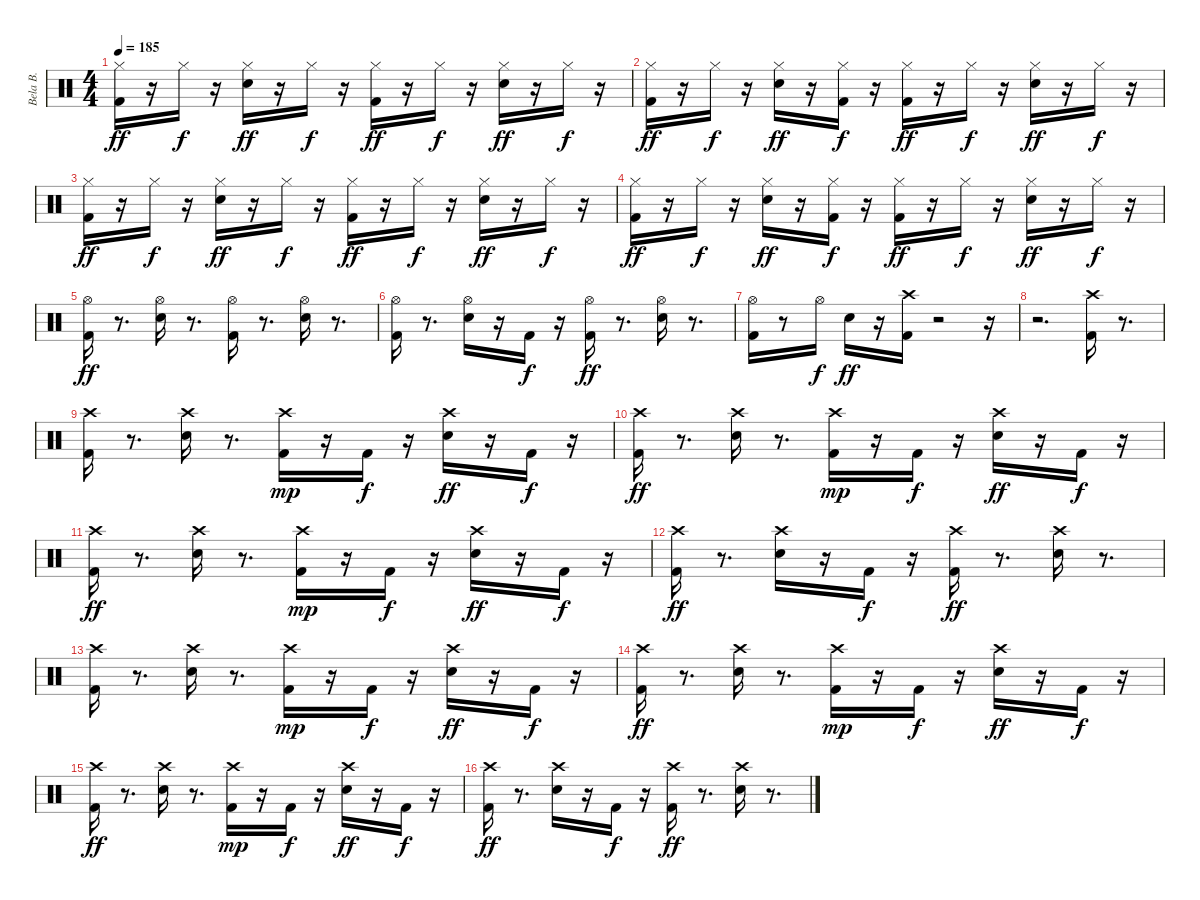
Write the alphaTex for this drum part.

\track ("Bela B." "Bela B.") {instrument percussion}
\staff {score}
\articulation defaults
\ts (4 4)
\tempo 185
\clef neutral
\ks c
("Hi-Hat (closed)" "Kick (hit) 2").16{dy ff} r.16 "Hi-Hat (closed)".16{dy f} r.16 ("Hi-Hat (closed)" "Snare (hit) 2").16{dy ff} r.16 "Hi-Hat (closed)".16{dy f} r.16 ("Hi-Hat (closed)" "Kick (hit) 2").16{dy ff} r.16 "Hi-Hat (closed)".16{dy f} r.16 ("Hi-Hat (closed)" "Snare (hit) 2").16{dy ff} r.16 "Hi-Hat (closed)".16{dy f} r.16 |
("Hi-Hat (closed)" "Kick (hit) 2").16{dy ff} r.16 "Hi-Hat (closed)".16{dy f} r.16 ("Hi-Hat (closed)" "Snare (hit) 2").16{dy ff} r.16 ("Hi-Hat (closed)" "Kick (hit) 2").16{dy f} r.16 ("Hi-Hat (closed)" "Kick (hit) 2").16{dy ff} r.16 "Hi-Hat (closed)".16{dy f} r.16 ("Hi-Hat (closed)" "Snare (hit) 2").16{dy ff} r.16 "Hi-Hat (closed)".16{dy f} r.16 |
("Hi-Hat (closed)" "Kick (hit) 2").16{dy ff} r.16 "Hi-Hat (closed)".16{dy f} r.16 ("Hi-Hat (closed)" "Snare (hit) 2").16{dy ff} r.16 "Hi-Hat (closed)".16{dy f} r.16 ("Hi-Hat (closed)" "Kick (hit) 2").16{dy ff} r.16 "Hi-Hat (closed)".16{dy f} r.16 ("Hi-Hat (closed)" "Snare (hit) 2").16{dy ff} r.16 "Hi-Hat (closed)".16{dy f} r.16 |
("Hi-Hat (closed)" "Kick (hit) 2").16{dy ff} r.16 "Hi-Hat (closed)".16{dy f} r.16 ("Hi-Hat (closed)" "Snare (hit) 2").16{dy ff} r.16 ("Hi-Hat (closed)" "Kick (hit) 2").16{dy f} r.16 ("Hi-Hat (closed)" "Kick (hit) 2").16{dy ff} r.16 "Hi-Hat (closed)".16{dy f} r.16 ("Hi-Hat (closed)" "Snare (hit) 2").16{dy ff} r.16 "Hi-Hat (closed)".16{dy f} r.16 |
("Kick (hit) 2" "Hi-Hat (open)").16{dy ff} r.8{d} ("Snare (hit) 2" "Hi-Hat (open)").16 r.8{d} ("Hi-Hat (open)" "Kick (hit) 2").16 r.8{d} ("Hi-Hat (open)" "Snare (hit) 2").16 r.8{d} |
("Hi-Hat (open)" "Kick (hit) 2").16 r.8{d} ("Hi-Hat (open)" "Snare (hit) 2").16 r.16 "Kick (hit) 2".16{dy f} r.16 ("Hi-Hat (open)" "Kick (hit) 2").16{dy ff} r.8{d} ("Hi-Hat (open)" "Snare (hit) 2").16 r.8{d} |
("Hi-Hat (open)" "Kick (hit) 2").16 r.8 "Hi-Hat (open)".16{dy f} "Snare (hit) 2".16{dy ff} r.16 ("Crash high (hit)" "Kick (hit) 2").16 r.2 r.16 |
r.2{d} ("Kick (hit) 2" "Crash high (hit)").16 r.8{d} |
("Crash high (hit)" "Kick (hit) 2").16 r.8{d} ("Crash high (hit)" "Snare (hit) 2").16 r.8{d} ("Kick (hit) 2" "Crash high (hit)").16{dy mp} r.16 "Kick (hit) 2".16{dy f} r.16 ("Crash high (hit)" "Snare (hit) 2").16{dy ff} r.16 "Kick (hit) 2".16{dy f} r.16 |
("Crash high (hit)" "Kick (hit) 2").16{dy ff} r.8{d} ("Crash high (hit)" "Snare (hit) 2").16 r.8{d} ("Kick (hit) 2" "Crash high (hit)").16{dy mp} r.16 "Kick (hit) 2".16{dy f} r.16 ("Crash high (hit)" "Snare (hit) 2").16{dy ff} r.16 "Kick (hit) 2".16{dy f} r.16 |
("Crash high (hit)" "Kick (hit) 2").16{dy ff} r.8{d} ("Crash high (hit)" "Snare (hit) 2").16 r.8{d} ("Kick (hit) 2" "Crash high (hit)").16{dy mp} r.16 "Kick (hit) 2".16{dy f} r.16 ("Crash high (hit)" "Snare (hit) 2").16{dy ff} r.16 "Kick (hit) 2".16{dy f} r.16 |
("Crash high (hit)" "Kick (hit) 2").16{dy ff} r.8{d} ("Crash high (hit)" "Snare (hit) 2").16 r.16 "Kick (hit) 2".16{dy f} r.16 ("Crash high (hit)" "Kick (hit) 2").16{dy ff} r.8{d} ("Crash high (hit)" "Snare (hit) 2").16 r.8{d} |
("Crash high (hit)" "Kick (hit) 2").16 r.8{d} ("Crash high (hit)" "Snare (hit) 2").16 r.8{d} ("Kick (hit) 2" "Crash high (hit)").16{dy mp} r.16 "Kick (hit) 2".16{dy f} r.16 ("Crash high (hit)" "Snare (hit) 2").16{dy ff} r.16 "Kick (hit) 2".16{dy f} r.16 |
("Crash high (hit)" "Kick (hit) 2").16{dy ff} r.8{d} ("Crash high (hit)" "Snare (hit) 2").16 r.8{d} ("Kick (hit) 2" "Crash high (hit)").16{dy mp} r.16 "Kick (hit) 2".16{dy f} r.16 ("Crash high (hit)" "Snare (hit) 2").16{dy ff} r.16 "Kick (hit) 2".16{dy f} r.16 |
("Crash high (hit)" "Kick (hit) 2").16{dy ff} r.8{d} ("Crash high (hit)" "Snare (hit) 2").16 r.8{d} ("Kick (hit) 2" "Crash high (hit)").16{dy mp} r.16 "Kick (hit) 2".16{dy f} r.16 ("Crash high (hit)" "Snare (hit) 2").16{dy ff} r.16 "Kick (hit) 2".16{dy f} r.16 |
("Crash high (hit)" "Kick (hit) 2").16{dy ff} r.8{d} ("Crash high (hit)" "Snare (hit) 2").16 r.16 "Kick (hit) 2".16{dy f} r.16 ("Crash high (hit)" "Kick (hit) 2").16{dy ff} r.8{d} ("Crash high (hit)" "Snare (hit) 2").16 r.8{d}
